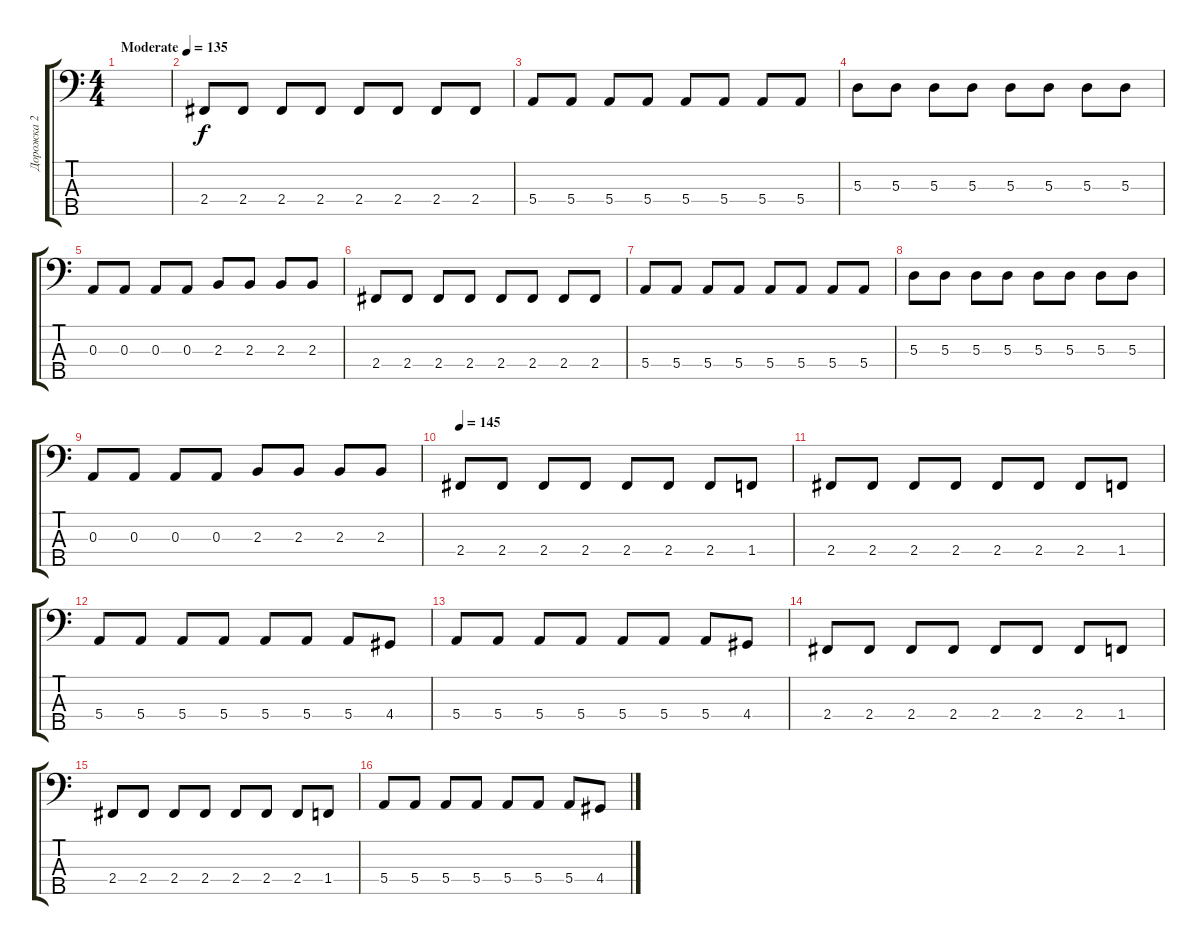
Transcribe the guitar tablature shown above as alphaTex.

\track ("Дорожка 2" "Дорожка 2") {instrument electricbassfinger}
\staff {score tabs}
\tuning (G2 D2 A1 E1 B0) {hide}
\ts (4 4)
\tempo (135 "Moderate")
\clef f4
\ks c
|
2.4.8 2.4.8 2.4.8 2.4.8 2.4.8 2.4.8 2.4.8 2.4.8 |
5.4.8 5.4.8 5.4.8 5.4.8 5.4.8 5.4.8 5.4.8 5.4.8 |
5.3.8 5.3.8 5.3.8 5.3.8 5.3.8 5.3.8 5.3.8 5.3.8 |
0.3.8 0.3.8 0.3.8 0.3.8 2.3.8 2.3.8 2.3.8 2.3.8 |
2.4.8 2.4.8 2.4.8 2.4.8 2.4.8 2.4.8 2.4.8 2.4.8 |
5.4.8 5.4.8 5.4.8 5.4.8 5.4.8 5.4.8 5.4.8 5.4.8 |
5.3.8 5.3.8 5.3.8 5.3.8 5.3.8 5.3.8 5.3.8 5.3.8 |
0.3.8 0.3.8 0.3.8 0.3.8 2.3.8 2.3.8 2.3.8 2.3.8 |
\tempo 145
2.4.8 2.4.8 2.4.8 2.4.8 2.4.8 2.4.8 2.4.8 1.4.8 |
2.4.8 2.4.8 2.4.8 2.4.8 2.4.8 2.4.8 2.4.8 1.4.8 |
5.4.8 5.4.8 5.4.8 5.4.8 5.4.8 5.4.8 5.4.8 4.4.8 |
5.4.8 5.4.8 5.4.8 5.4.8 5.4.8 5.4.8 5.4.8 4.4.8 |
2.4.8 2.4.8 2.4.8 2.4.8 2.4.8 2.4.8 2.4.8 1.4.8 |
2.4.8 2.4.8 2.4.8 2.4.8 2.4.8 2.4.8 2.4.8 1.4.8 |
5.4.8 5.4.8 5.4.8 5.4.8 5.4.8 5.4.8 5.4.8 4.4.8
